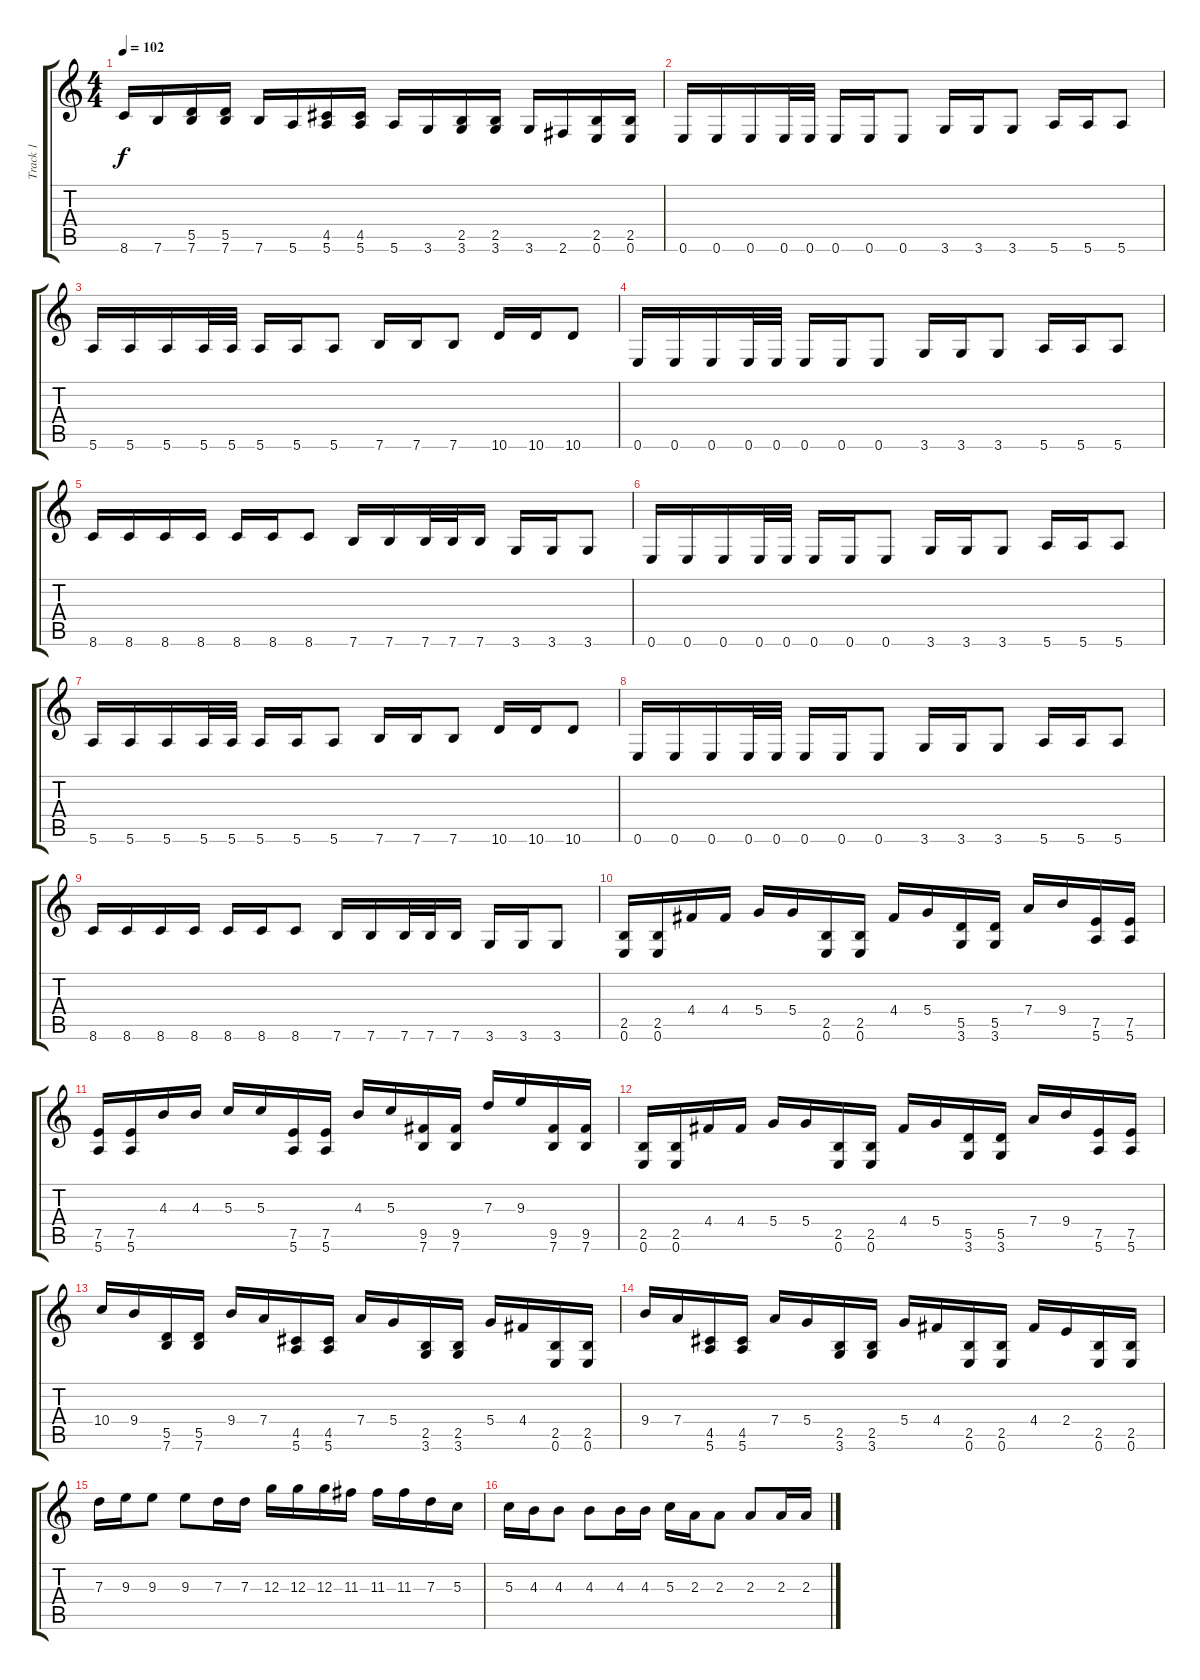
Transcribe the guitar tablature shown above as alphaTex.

\track ("Track 1" "Track 1") {instrument distortionguitar}
\staff {score tabs}
\tuning (E4 B3 G3 D3 A2 E2) {hide}
\ts (4 4)
\tempo 102
\clef g2
\ks c
8.6.16{dy f} 7.6.16 (5.5 7.6).16 (5.5 7.6).16 7.6.16 5.6.16 (4.5 5.6).16 (4.5 5.6).16 5.6.16 3.6.16 (2.5 3.6).16 (2.5 3.6).16 3.6.16 2.6.16 (2.5 0.6).16 (2.5 0.6).16 |
0.6.16 0.6.16 0.6.16 0.6.32 0.6.32 0.6.16 0.6.16 0.6.8 3.6.16 3.6.16 3.6.8 5.6.16 5.6.16 5.6.8 |
5.6.16 5.6.16 5.6.16 5.6.32 5.6.32 5.6.16 5.6.16 5.6.8 7.6.16 7.6.16 7.6.8 10.6.16 10.6.16 10.6.8 |
0.6.16 0.6.16 0.6.16 0.6.32 0.6.32 0.6.16 0.6.16 0.6.8 3.6.16 3.6.16 3.6.8 5.6.16 5.6.16 5.6.8 |
8.6.16 8.6.16 8.6.16 8.6.16 8.6.16 8.6.16 8.6.8 7.6.16 7.6.16 7.6.32 7.6.32 7.6.16 3.6.16 3.6.16 3.6.8 |
0.6.16 0.6.16 0.6.16 0.6.32 0.6.32 0.6.16 0.6.16 0.6.8 3.6.16 3.6.16 3.6.8 5.6.16 5.6.16 5.6.8 |
5.6.16 5.6.16 5.6.16 5.6.32 5.6.32 5.6.16 5.6.16 5.6.8 7.6.16 7.6.16 7.6.8 10.6.16 10.6.16 10.6.8 |
0.6.16 0.6.16 0.6.16 0.6.32 0.6.32 0.6.16 0.6.16 0.6.8 3.6.16 3.6.16 3.6.8 5.6.16 5.6.16 5.6.8 |
8.6.16 8.6.16 8.6.16 8.6.16 8.6.16 8.6.16 8.6.8 7.6.16 7.6.16 7.6.32 7.6.32 7.6.16 3.6.16 3.6.16 3.6.8 |
(2.5 0.6).16 (2.5 0.6).16 4.4.16 4.4.16 5.4.16 5.4.16 (2.5 0.6).16 (2.5 0.6).16 4.4.16 5.4.16 (5.5 3.6).16 (5.5 3.6).16 7.4.16 9.4.16 (7.5 5.6).16 (7.5 5.6).16 |
(7.5 5.6).16 (7.5 5.6).16 4.3.16 4.3.16 5.3.16 5.3.16 (7.5 5.6).16 (7.5 5.6).16 4.3.16 5.3.16 (9.5 7.6).16 (9.5 7.6).16 7.3.16 9.3.16 (9.5 7.6).16 (9.5 7.6).16 |
(2.5 0.6).16 (2.5 0.6).16 4.4.16 4.4.16 5.4.16 5.4.16 (2.5 0.6).16 (2.5 0.6).16 4.4.16 5.4.16 (5.5 3.6).16 (5.5 3.6).16 7.4.16 9.4.16 (7.5 5.6).16 (7.5 5.6).16 |
10.4.16 9.4.16 (5.5 7.6).16 (5.5 7.6).16 9.4.16 7.4.16 (4.5 5.6).16 (4.5 5.6).16 7.4.16 5.4.16 (2.5 3.6).16 (2.5 3.6).16 5.4.16 4.4.16 (2.5 0.6).16 (2.5 0.6).16 |
9.4.16 7.4.16 (4.5 5.6).16 (4.5 5.6).16 7.4.16 5.4.16 (2.5 3.6).16 (2.5 3.6).16 5.4.16 4.4.16 (2.5 0.6).16 (2.5 0.6).16 4.4.16 2.4.16 (2.5 0.6).16 (2.5 0.6).16 |
7.3.16{volume 15} 9.3.16 9.3.8 9.3.8 7.3.16 7.3.16 12.3.16 12.3.16 12.3.16 11.3.16 11.3.16 11.3.16 7.3.16 5.3.16 |
5.3.16 4.3.16 4.3.8 4.3.8 4.3.16 4.3.16 5.3.16 2.3.16 2.3.8 2.3.8 2.3.16 2.3.16
